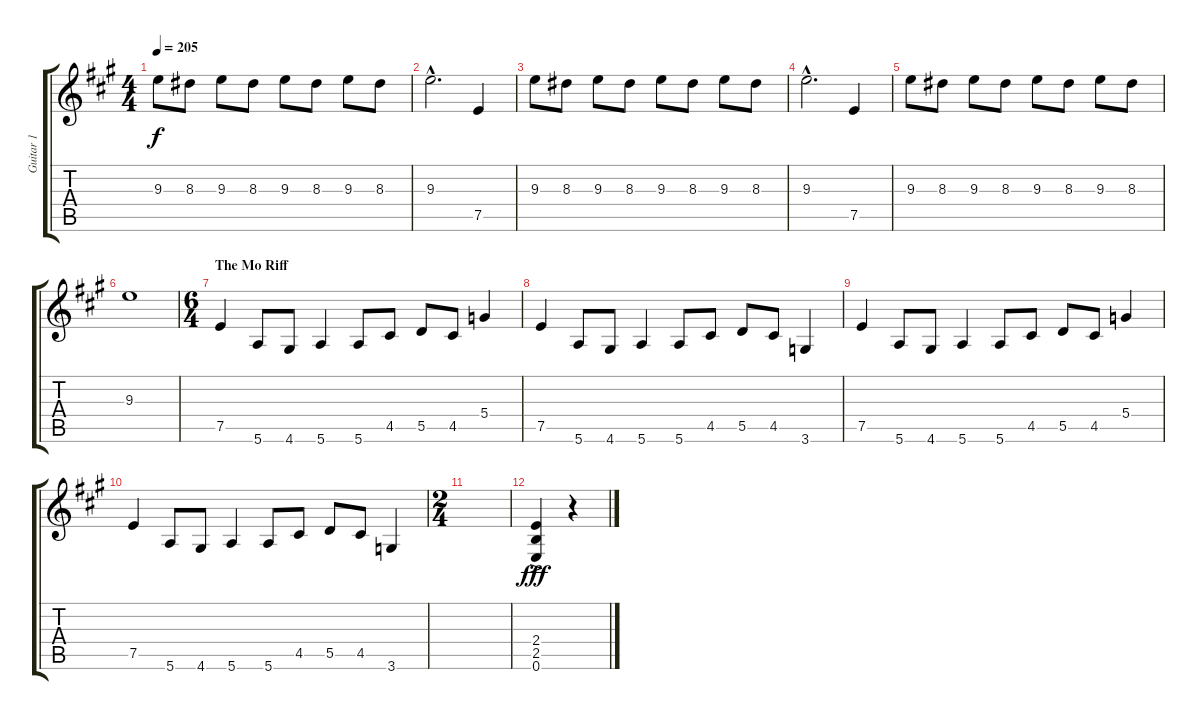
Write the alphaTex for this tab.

\track ("Guitar 1" "Guitar 1") {instrument distortionguitar}
\staff {score tabs}
\tuning (E4 B3 G3 D3 A2 E2) {hide}
\ts (4 4)
\tempo 205
\clef g2
\ks a
9.3.8{dy f instrument distortionguitar} 8.3.8 9.3.8 8.3.8 9.3.8 8.3.8 9.3.8 8.3.8 |
9.3{hac}.2{d} 7.5.4 |
9.3.8{instrument distortionguitar} 8.3.8 9.3.8 8.3.8 9.3.8 8.3.8 9.3.8 8.3.8 |
9.3{hac}.2{d} 7.5.4 |
9.3.8{instrument distortionguitar} 8.3.8 9.3.8 8.3.8 9.3.8 8.3.8 9.3.8 8.3.8 |
9.3.1 |
\ts (6 4)
\section ("" "The Mo Riff")
7.5.4 5.6.8 4.6.8 5.6.4 5.6.8 4.5.8 5.5.8 4.5.8 5.4.4 |
7.5.4 5.6.8 4.6.8 5.6.4 5.6.8 4.5.8 5.5.8 4.5.8 3.6.4 |
7.5.4 5.6.8 4.6.8 5.6.4 5.6.8 4.5.8 5.5.8 4.5.8 5.4.4 |
7.5.4 5.6.8 4.6.8 5.6.4 5.6.8 4.5.8 5.5.8 4.5.8 3.6.4 |
\ts (2 4)
|
(2.4 2.5 0.6{ac}).4{dy fff} r.4
